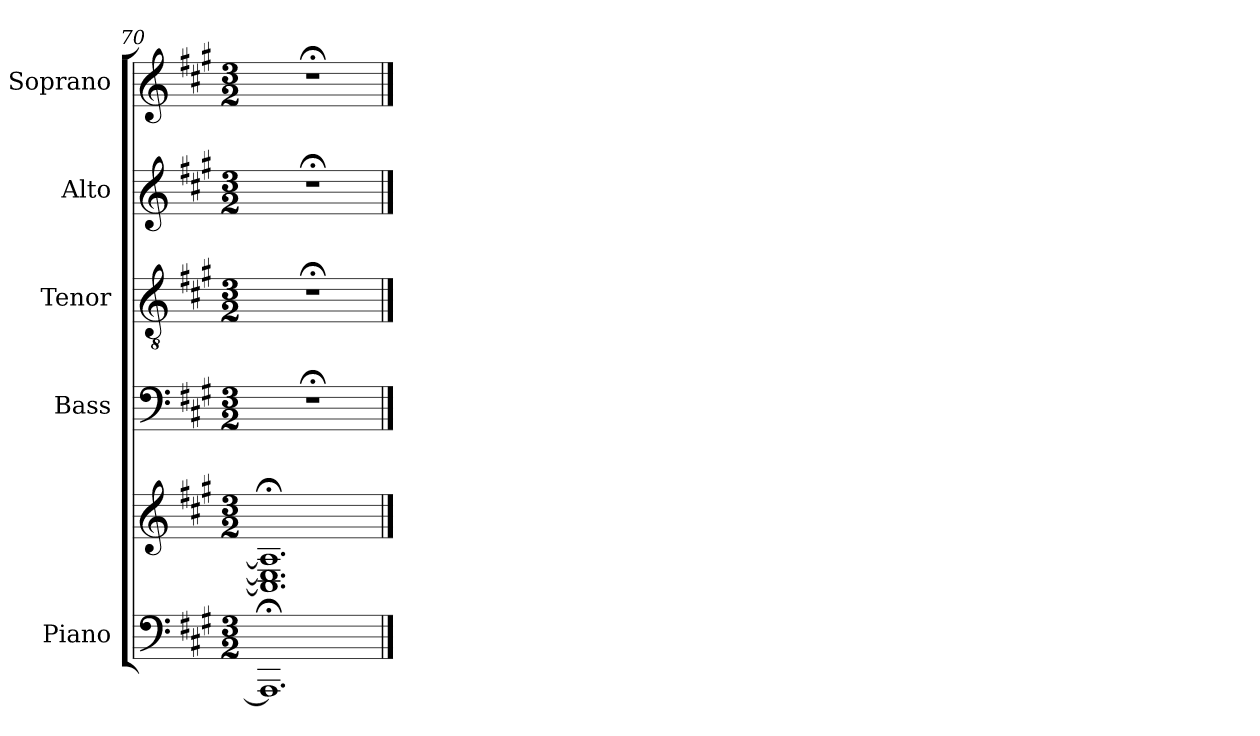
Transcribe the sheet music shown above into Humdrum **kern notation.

**kern	**kern	**kern	**kern	**kern	**kern
*part5	*part5	*part4	*part3	*part2	*part1
*staff6	*staff5	*staff4	*staff3	*staff2	*staff1
*I"Piano	*	*I"Bass	*I"Tenor	*I"Alto	*I"Soprano
*	*	*I'B	*I'T	*I'A	*I'S
*clefF4	*clefG2	*clefF4	*clefGv2	*clefG2	*clefG2
*k[f#c#g#]	*k[f#c#g#]	*k[f#c#g#]	*k[f#c#g#]	*k[f#c#g#]	*k[f#c#g#]
*A:	*A:	*A:	*A:	*A:	*A:
*M3/2	*M3/2	*M3/2	*M3/2	*M3/2	*M3/2
=70	=70	=70	=70	=70	=70
!	!	!LO:N:vis=1	!LO:N:vis=1	!LO:N:vis=1	!LO:N:vis=1
1.AAA;]	1.C#];< 1.E];< 1.A];<	1.r;<	1.r;<	1.r;<	1.r;<
==	==	==	==	==	==
*-	*-	*-	*-	*-	*-
